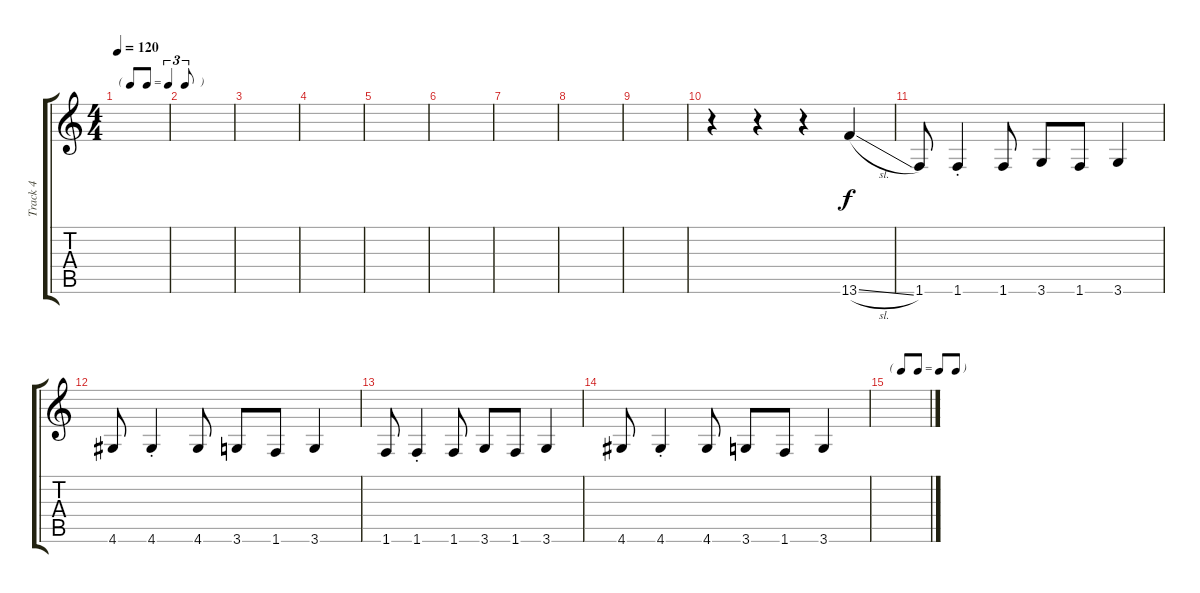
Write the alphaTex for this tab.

\track ("Track 4" "Track 4") {instrument electricguitarclean}
\staff {score tabs}
\tuning (E4 B3 G3 D3 A2 E2) {hide}
\ts (4 4)
\tf triplet8th
\tempo 120
\clef g2
\ks c
|
|
|
|
|
|
|
|
|
r.4 r.4 r.4 13.6{sl}.4 |
1.6.8 1.6{st}.4 1.6.8 3.6.8 1.6.8 3.6.4 |
4.6.8 4.6{st}.4 4.6.8 3.6.8 1.6.8 3.6.4 |
1.6.8 1.6{st}.4 1.6.8 3.6.8 1.6.8 3.6.4 |
4.6.8 4.6{st}.4 4.6.8 3.6.8 1.6.8 3.6.4 |
\tf none
